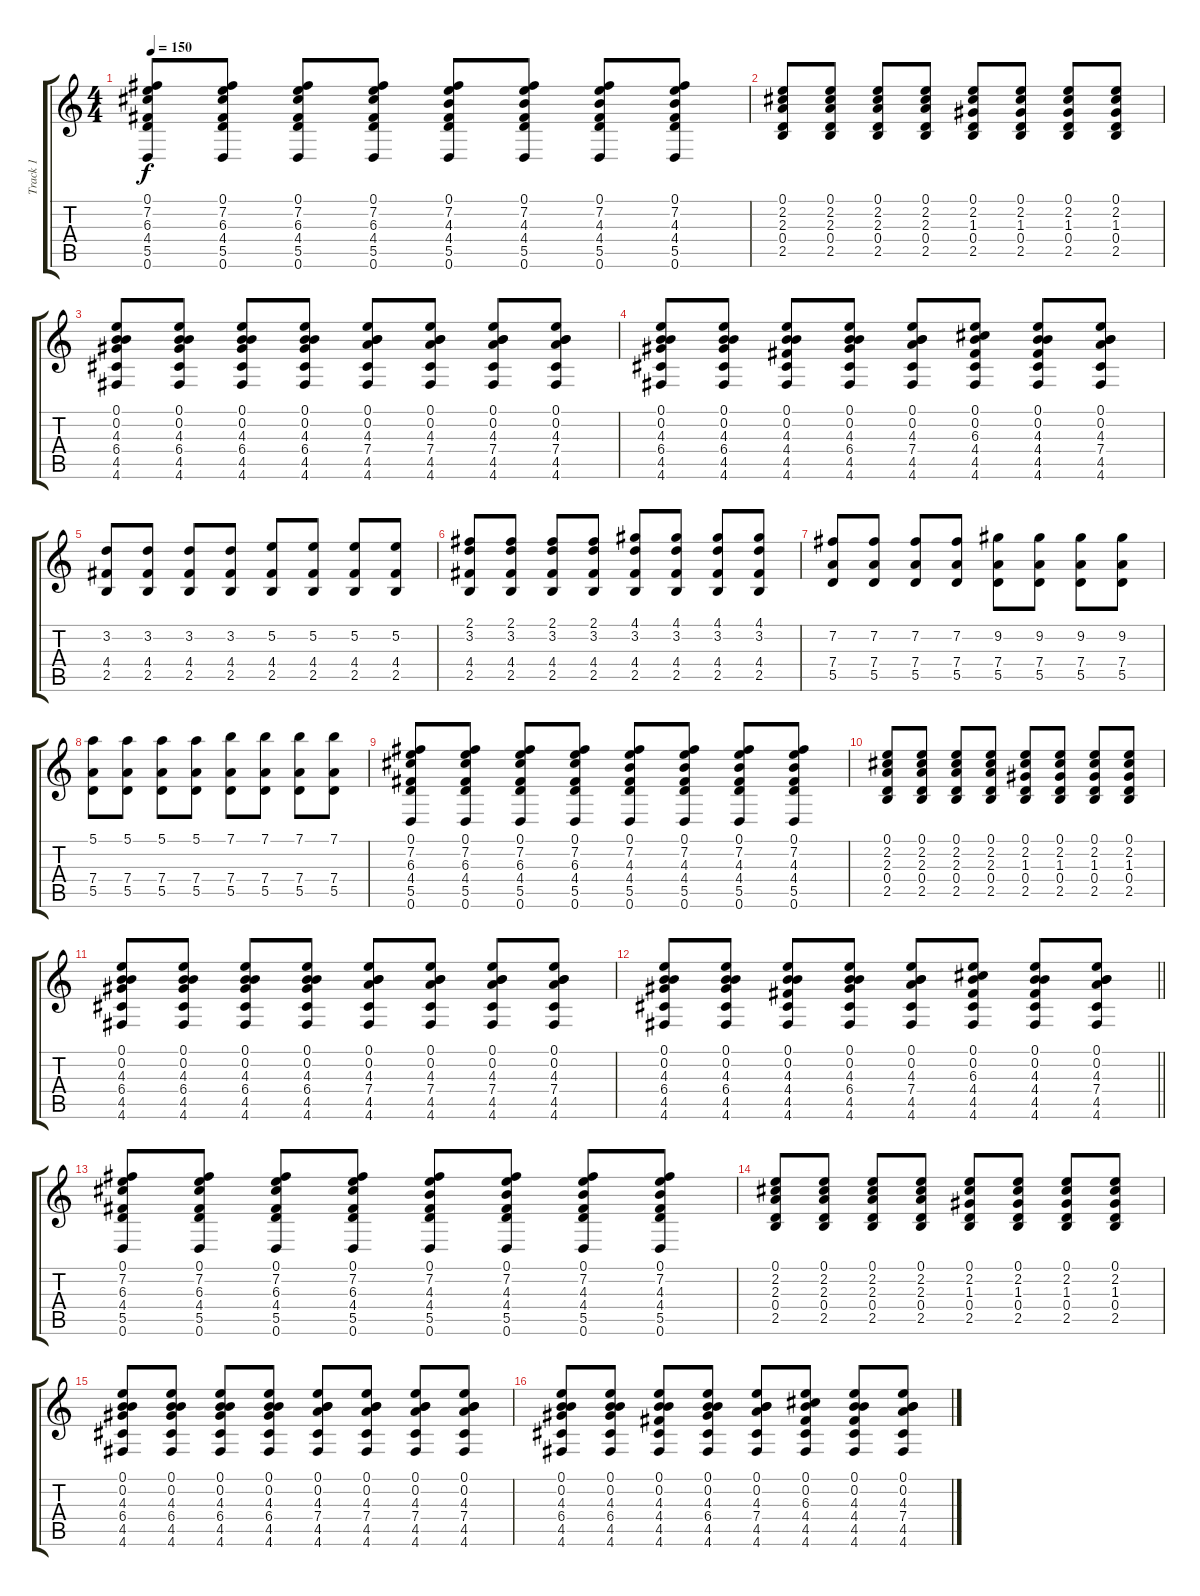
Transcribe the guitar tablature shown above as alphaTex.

\track ("Track 1" "Track 1") {instrument electricguitarclean}
\staff {score tabs}
\tuning (E4 B3 G3 D3 A2 D2) {hide}
\ts (4 4)
\tempo 150
\clef g2
\ks c
(0.1 7.2 6.3 4.4 5.5 0.6).8{dy f} (0.1 7.2 6.3 4.4 5.5 0.6).8 (0.1 7.2 6.3 4.4 5.5 0.6).8 (0.1 7.2 6.3 4.4 5.5 0.6).8 (0.1 7.2 4.3 4.4 5.5 0.6).8 (0.1 7.2 4.3 4.4 5.5 0.6).8 (0.1 7.2 4.3 4.4 5.5 0.6).8 (0.1 7.2 4.3 4.4 5.5 0.6).8 |
(0.1 2.2 2.3 0.4 2.5).8 (0.1 2.2 2.3 0.4 2.5).8 (0.1 2.2 2.3 0.4 2.5).8 (0.1 2.2 2.3 0.4 2.5).8 (0.1 2.2 1.3 0.4 2.5).8 (0.1 2.2 1.3 0.4 2.5).8 (0.1 2.2 1.3 0.4 2.5).8 (0.1 2.2 1.3 0.4 2.5).8 |
(0.1 0.2 4.3 6.4 4.5 4.6).8 (0.1 0.2 4.3 6.4 4.5 4.6).8 (0.1 0.2 4.3 6.4 4.5 4.6).8 (0.1 0.2 4.3 6.4 4.5 4.6).8 (0.1 0.2 4.3 7.4 4.5 4.6).8 (0.1 0.2 4.3 7.4 4.5 4.6).8 (0.1 0.2 4.3 7.4 4.5 4.6).8 (0.1 0.2 4.3 7.4 4.5 4.6).8 |
(0.1 0.2 4.3 6.4 4.5 4.6).8 (0.1 0.2 4.3 6.4 4.5 4.6).8 (0.1 0.2 4.3 4.4 4.5 4.6).8 (0.1 0.2 4.3 6.4 4.5 4.6).8 (0.1 0.2 4.3 7.4 4.5 4.6).8 (0.1 0.2 6.3 4.4 4.5 4.6).8 (0.1 0.2 4.3 4.4 4.5 4.6).8 (0.1 0.2 4.3 7.4 4.5 4.6).8 |
(3.2 4.4 2.5).8 (3.2 4.4 2.5).8 (3.2 4.4 2.5).8 (3.2 4.4 2.5).8 (5.2 4.4 2.5).8 (5.2 4.4 2.5).8 (5.2 4.4 2.5).8 (5.2 4.4 2.5).8 |
(2.1 3.2 4.4 2.5).8 (2.1 3.2 4.4 2.5).8 (2.1 3.2 4.4 2.5).8 (2.1 3.2 4.4 2.5).8 (4.1 3.2 4.4 2.5).8 (4.1 3.2 4.4 2.5).8 (4.1 3.2 4.4 2.5).8 (4.1 3.2 4.4 2.5).8 |
(7.2 7.4 5.5).8 (7.2 7.4 5.5).8 (7.2 7.4 5.5).8 (7.2 7.4 5.5).8 (9.2 7.4 5.5).8 (9.2 7.4 5.5).8 (9.2 7.4 5.5).8 (9.2 7.4 5.5).8 |
(5.1 7.4 5.5).8 (5.1 7.4 5.5).8 (5.1 7.4 5.5).8 (5.1 7.4 5.5).8 (7.1 7.4 5.5).8 (7.1 7.4 5.5).8 (7.1 7.4 5.5).8 (7.1 7.4 5.5).8 |
(0.1 7.2 6.3 4.4 5.5 0.6).8 (0.1 7.2 6.3 4.4 5.5 0.6).8 (0.1 7.2 6.3 4.4 5.5 0.6).8 (0.1 7.2 6.3 4.4 5.5 0.6).8 (0.1 7.2 4.3 4.4 5.5 0.6).8 (0.1 7.2 4.3 4.4 5.5 0.6).8 (0.1 7.2 4.3 4.4 5.5 0.6).8 (0.1 7.2 4.3 4.4 5.5 0.6).8 |
(0.1 2.2 2.3 0.4 2.5).8 (0.1 2.2 2.3 0.4 2.5).8 (0.1 2.2 2.3 0.4 2.5).8 (0.1 2.2 2.3 0.4 2.5).8 (0.1 2.2 1.3 0.4 2.5).8 (0.1 2.2 1.3 0.4 2.5).8 (0.1 2.2 1.3 0.4 2.5).8 (0.1 2.2 1.3 0.4 2.5).8 |
(0.1 0.2 4.3 6.4 4.5 4.6).8 (0.1 0.2 4.3 6.4 4.5 4.6).8 (0.1 0.2 4.3 6.4 4.5 4.6).8 (0.1 0.2 4.3 6.4 4.5 4.6).8 (0.1 0.2 4.3 7.4 4.5 4.6).8 (0.1 0.2 4.3 7.4 4.5 4.6).8 (0.1 0.2 4.3 7.4 4.5 4.6).8 (0.1 0.2 4.3 7.4 4.5 4.6).8 |
\barLineRight lightlight
(0.1 0.2 4.3 6.4 4.5 4.6).8 (0.1 0.2 4.3 6.4 4.5 4.6).8 (0.1 0.2 4.3 4.4 4.5 4.6).8 (0.1 0.2 4.3 6.4 4.5 4.6).8 (0.1 0.2 4.3 7.4 4.5 4.6).8 (0.1 0.2 6.3 4.4 4.5 4.6).8 (0.1 0.2 4.3 4.4 4.5 4.6).8 (0.1 0.2 4.3 7.4 4.5 4.6).8 |
(0.1 7.2 6.3 4.4 5.5 0.6).8 (0.1 7.2 6.3 4.4 5.5 0.6).8 (0.1 7.2 6.3 4.4 5.5 0.6).8 (0.1 7.2 6.3 4.4 5.5 0.6).8 (0.1 7.2 4.3 4.4 5.5 0.6).8 (0.1 7.2 4.3 4.4 5.5 0.6).8 (0.1 7.2 4.3 4.4 5.5 0.6).8 (0.1 7.2 4.3 4.4 5.5 0.6).8 |
(0.1 2.2 2.3 0.4 2.5).8 (0.1 2.2 2.3 0.4 2.5).8 (0.1 2.2 2.3 0.4 2.5).8 (0.1 2.2 2.3 0.4 2.5).8 (0.1 2.2 1.3 0.4 2.5).8 (0.1 2.2 1.3 0.4 2.5).8 (0.1 2.2 1.3 0.4 2.5).8 (0.1 2.2 1.3 0.4 2.5).8 |
(0.1 0.2 4.3 6.4 4.5 4.6).8 (0.1 0.2 4.3 6.4 4.5 4.6).8 (0.1 0.2 4.3 6.4 4.5 4.6).8 (0.1 0.2 4.3 6.4 4.5 4.6).8 (0.1 0.2 4.3 7.4 4.5 4.6).8 (0.1 0.2 4.3 7.4 4.5 4.6).8 (0.1 0.2 4.3 7.4 4.5 4.6).8 (0.1 0.2 4.3 7.4 4.5 4.6).8 |
(0.1 0.2 4.3 6.4 4.5 4.6).8 (0.1 0.2 4.3 6.4 4.5 4.6).8 (0.1 0.2 4.3 4.4 4.5 4.6).8 (0.1 0.2 4.3 6.4 4.5 4.6).8 (0.1 0.2 4.3 7.4 4.5 4.6).8 (0.1 0.2 6.3 4.4 4.5 4.6).8 (0.1 0.2 4.3 4.4 4.5 4.6).8 (0.1 0.2 4.3 7.4 4.5 4.6).8
